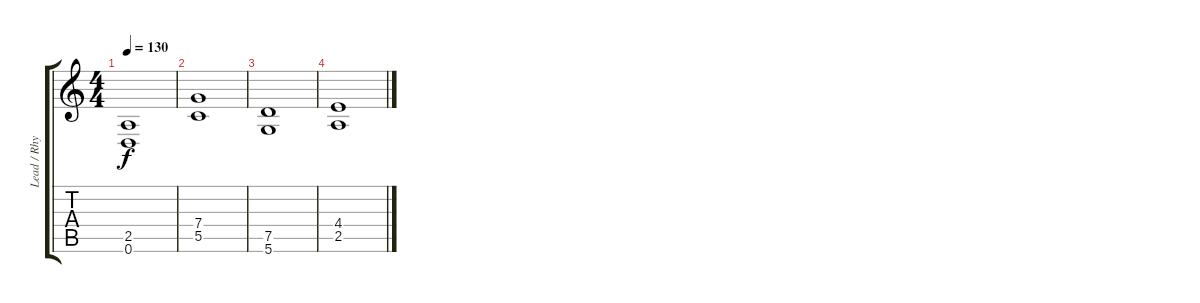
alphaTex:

\track ("Lead / Rhythm" "Lead / Rhy") {instrument overdrivenguitar}
\staff {score tabs}
\tuning (D4 A3 F3 C3 G2 D2) {hide}
\ts (4 4)
\tempo 130
\clef g2
\ks c
(2.5 0.6).1{dy f} |
(7.4 5.5).1 |
(7.5 5.6).1 |
(4.4 2.5).1
